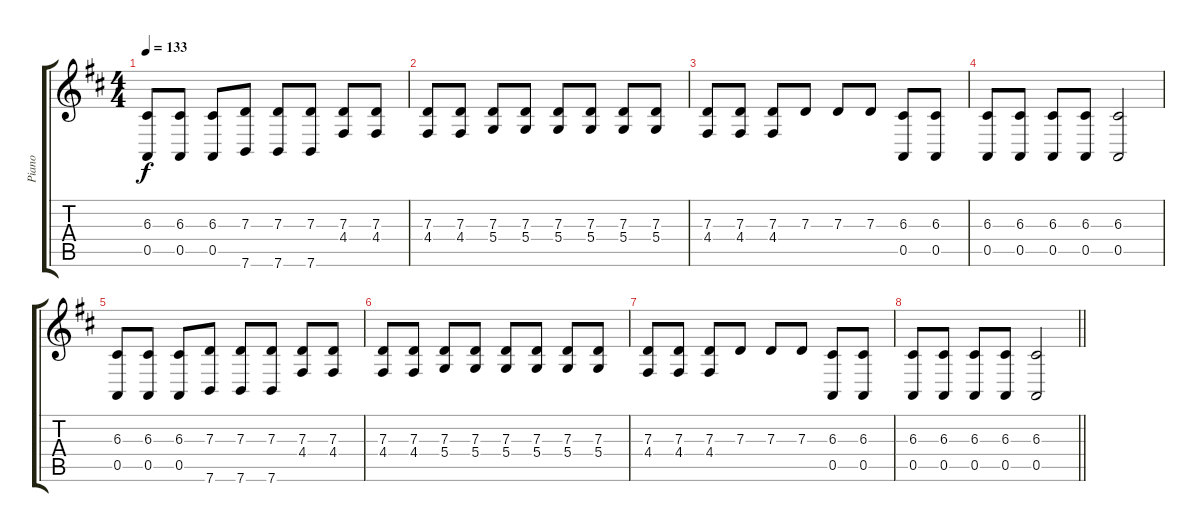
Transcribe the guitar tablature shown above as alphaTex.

\track ("Piano" "Piano") {instrument electricgrandpiano}
\staff {score tabs}
\tuning (E4 B3 G3 D3 A2 E2) {hide}
\ts (4 4)
\tempo 133
\clef g2
\ks d
(6.3 0.5).8{dy f volume 16} (6.3 0.5).8{volume 11} (6.3 0.5).8{volume 8} (7.3 7.6).8{volume 13} (7.3 7.6).8{volume 11} (7.3 7.6).8{volume 8} (7.3 4.4).8{volume 13} (7.3 4.4).8{volume 10} |
(7.3 4.4).8{volume 10} (7.3 4.4).8{volume 8} (7.3 5.4).8{volume 14} (7.3 5.4).8{volume 11} (7.3 5.4).8{volume 9} (7.3 5.4).8{volume 7} (7.3 5.4).8 (7.3 5.4).8{volume 7} |
(7.3 4.4).8{volume 13} (7.3 4.4).8{volume 11} (7.3 4.4).8{volume 9} 7.3.8{volume 13} 7.3.8{volume 12} 7.3.8{volume 9} (6.3 0.5).8{volume 16} (6.3 0.5).8{volume 13} |
(6.3 0.5).8{volume 10} (6.3 0.5).8{volume 9} (6.3 0.5).8{volume 7} (6.3 0.5).8{volume 5} (6.3 0.5).2{volume 3} |
(6.3 0.5).8{volume 16} (6.3 0.5).8{volume 11} (6.3 0.5).8{volume 8} (7.3 7.6).8{volume 13} (7.3 7.6).8{volume 11} (7.3 7.6).8{volume 8} (7.3 4.4).8{volume 13} (7.3 4.4).8{volume 10} |
(7.3 4.4).8{volume 10} (7.3 4.4).8{volume 8} (7.3 5.4).8{volume 14} (7.3 5.4).8{volume 11} (7.3 5.4).8{volume 9} (7.3 5.4).8{volume 7} (7.3 5.4).8 (7.3 5.4).8{volume 7} |
(7.3 4.4).8{volume 13} (7.3 4.4).8{volume 11} (7.3 4.4).8{volume 9} 7.3.8{volume 13} 7.3.8{volume 12} 7.3.8{volume 9} (6.3 0.5).8{volume 16} (6.3 0.5).8{volume 13} |
\barLineRight lightlight
(6.3 0.5).8{volume 10} (6.3 0.5).8{volume 9} (6.3 0.5).8{volume 7} (6.3 0.5).8{volume 5} (6.3 0.5).2{volume 3}
